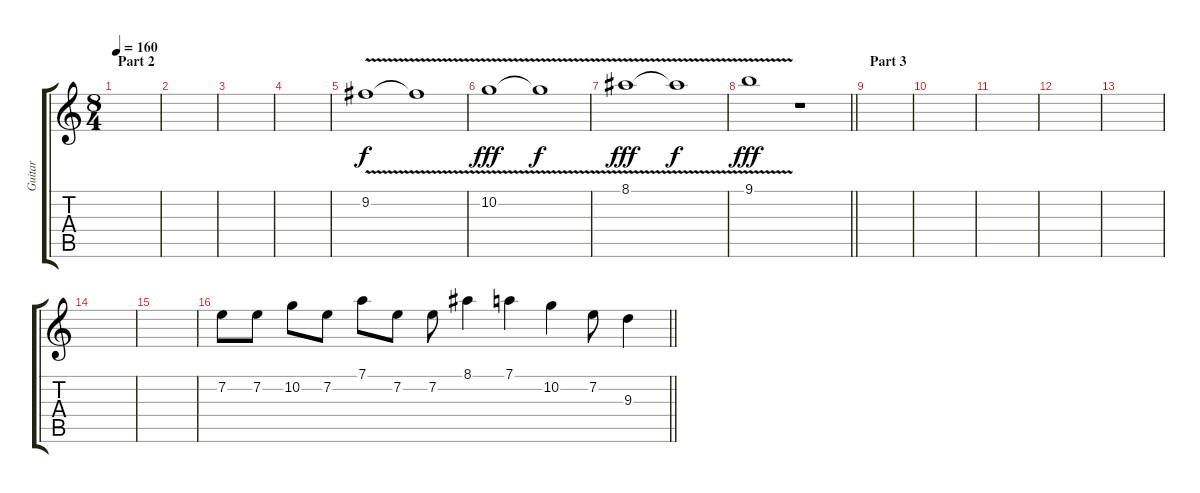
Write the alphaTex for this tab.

\track ("Guitar" "Guitar") {instrument distortionguitar}
\staff {score tabs}
\tuning (D4 A3 F3 C3 G2 D2) {hide}
\ts (8 4)
\section ("" "Part 2")
\tempo 160
\clef g2
\ks c
|
|
|
|
9.2{v}.1 9.2{t}.1{dy f} |
10.2{v}.1{dy fff} 10.2{t}.1{dy f} |
8.1{v}.1{dy fff} 8.1{t}.1{dy f} |
\barLineRight lightlight
9.1{v}.1{dy fff} r.1 |
\section ("" "Part 3")
|
|
|
|
|
|
|
\barLineRight lightlight
7.2.8 7.2.8 10.2.8 7.2.8 7.1.8 7.2.8 7.2.8 8.1.4 7.1.4 10.2.4 7.2.8 9.3.4
